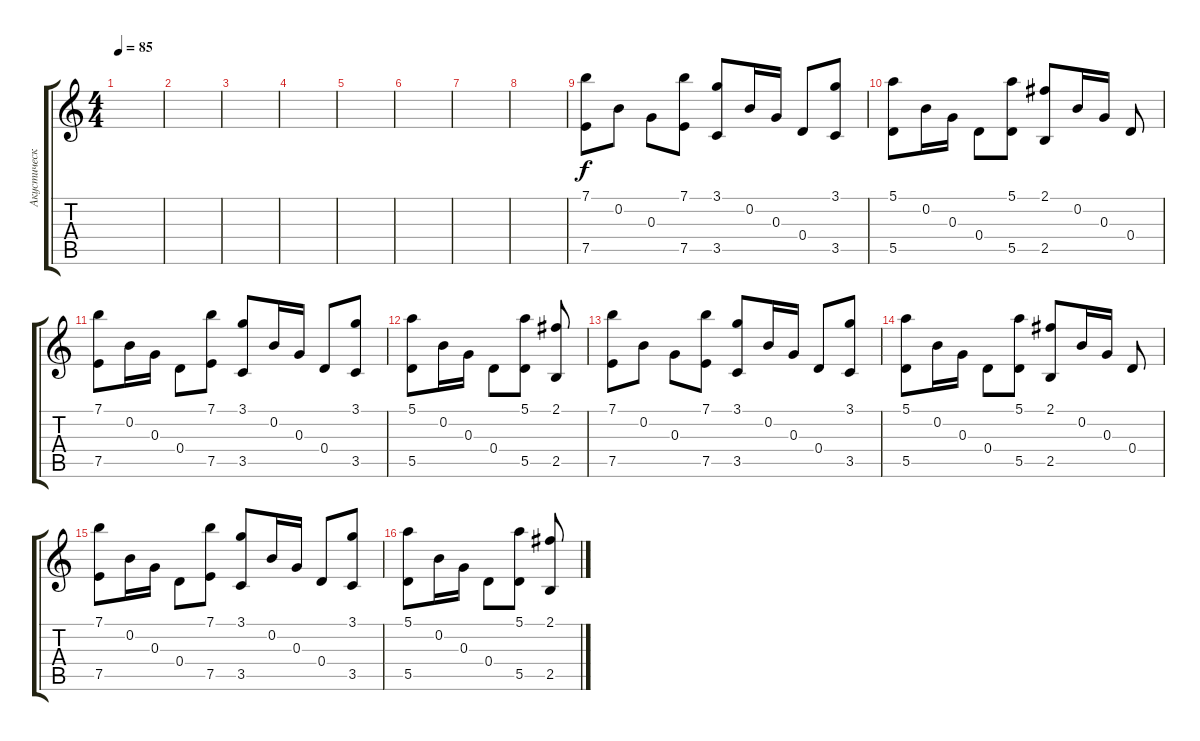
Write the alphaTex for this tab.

\track ("Акустическая гитара" "Акустическ") {instrument acousticguitarsteel}
\staff {score tabs}
\tuning (E4 B3 G3 D3 A2 E2) {hide}
\ts (4 4)
\tempo 85
\clef g2
\ks c
|
|
|
|
|
|
|
|
(7.1 7.5).8 0.2.8 0.3.8 (7.1 7.5).8 (3.1 3.5).8 0.2.16 0.3.16 0.4.8 (3.1 3.5).8 |
(5.1 5.5).8 0.2.16 0.3.16 0.4.8 (5.1 5.5).8 (2.1 2.5).8 0.2.16 0.3.16 0.4.8 |
(7.1 7.5).8 0.2.16 0.3.16 0.4.8 (7.1 7.5).8 (3.1 3.5).8 0.2.16 0.3.16 0.4.8 (3.1 3.5).8 |
(5.1 5.5).8 0.2.16 0.3.16 0.4.8 (5.1 5.5).8 (2.1 2.5).8 |
(7.1 7.5).8 0.2.8 0.3.8 (7.1 7.5).8 (3.1 3.5).8 0.2.16 0.3.16 0.4.8 (3.1 3.5).8 |
(5.1 5.5).8 0.2.16 0.3.16 0.4.8 (5.1 5.5).8 (2.1 2.5).8 0.2.16 0.3.16 0.4.8 |
(7.1 7.5).8 0.2.16 0.3.16 0.4.8 (7.1 7.5).8 (3.1 3.5).8 0.2.16 0.3.16 0.4.8 (3.1 3.5).8 |
(5.1 5.5).8 0.2.16 0.3.16 0.4.8 (5.1 5.5).8 (2.1 2.5).8
